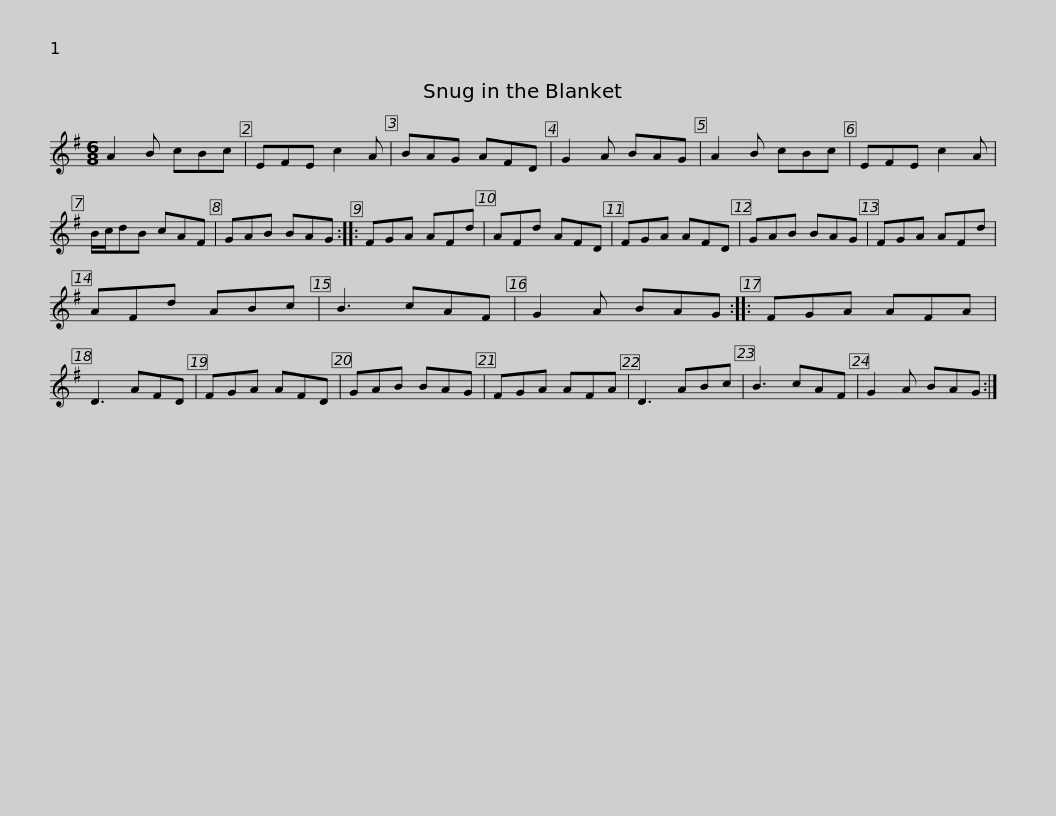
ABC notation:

X:1
L:1/8
M:6/8
I:linebreak $
K:G
V:1 treble
V:1
 A2 B cBc | EFE c2 A | BAG AFD | G2 A BAG | A2 B cBc | %5
 EFE c2 A | B/c/dB cAF |$ GAB BAG :: FGA AFd | AFd AFD | %10
 FGA AFD | GAB BAG | FGA AFd | AFd ABc |$ B3 cAF | %15
 G2 A BAG :: FGA AFA | D3 AFD | FGA AFD | GAB BAG | %20
 FGA AFA | D3 ABc |$ B3 cAF | G2 A BAG :| %24
